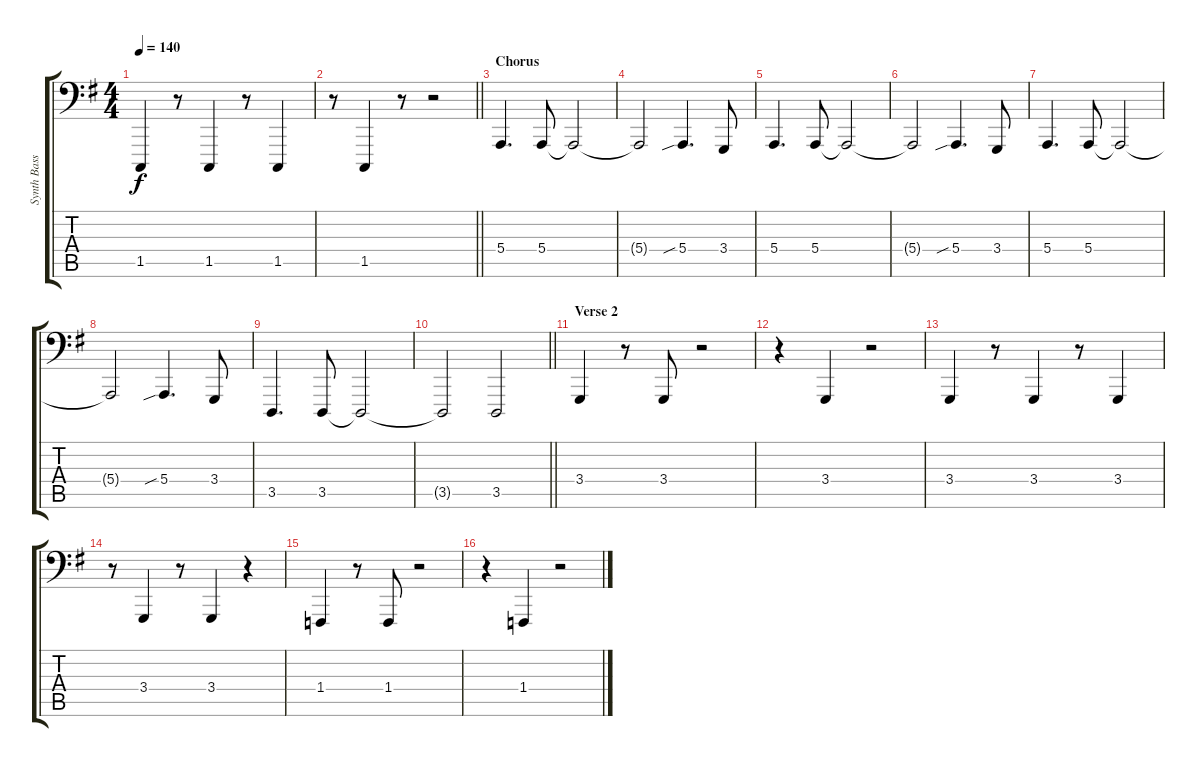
\track ("Synth Bass" "Synth Bass") {instrument lead8bassandlead}
\staff {score tabs}
\tuning (G2 D2 A1 E1 B0 G0) {hide}
\ts (4 4)
\tempo 140
\clef f4
\ks g
1.5.4{dy f} r.8 1.5.4 r.8 1.5.4 |
\barLineRight lightlight
r.8 1.5.4 r.8 r.2 |
\section ("" "Chorus")
5.4.4{d} 5.4.8 5.4{t}.2 |
5.4{t}.2 5.4{sib}.4{d} 3.4.8 |
5.4.4{d} 5.4.8 5.4{t}.2 |
5.4{t}.2 5.4{sib}.4{d} 3.4.8 |
5.4.4{d} 5.4.8 5.4{t}.2 |
5.4{t}.2 5.4{sib}.4{d} 3.4.8 |
3.5.4{d} 3.5.8 3.5{t}.2 |
\barLineRight lightlight
3.5{t}.2 3.5.2 |
\section ("" "Verse 2")
3.4.4 r.8 3.4.8 r.2 |
r.4 3.4.4 r.2 |
3.4.4 r.8 3.4.4 r.8 3.4.4 |
r.8 3.4.4 r.8 3.4.4 r.4 |
1.4.4 r.8 1.4.8 r.2 |
r.4 1.4.4 r.2
